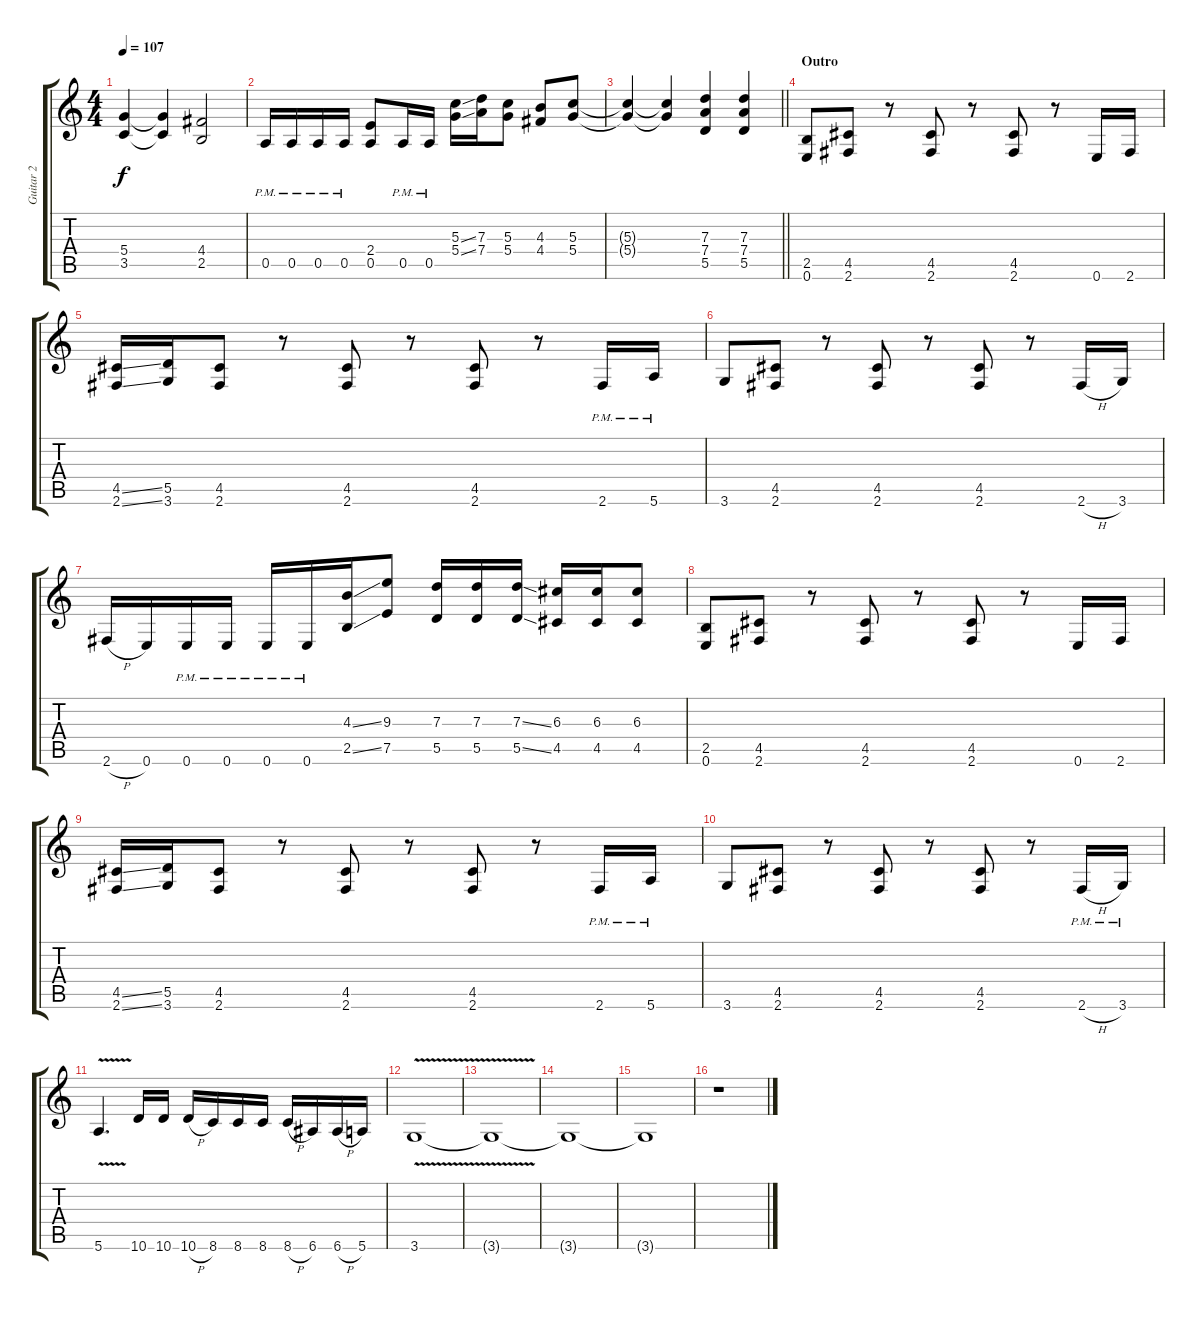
\track ("Guitar 2" "Guitar 2") {instrument overdrivenguitar}
\staff {score tabs}
\tuning (E4 B3 G3 D3 A2 E2) {hide}
\ts (4 4)
\tempo 107
\clef g2
\ks c
(5.4{t} 3.5{t}).4{dy f} (5.4{t} 3.5{t}).4 (4.4 2.5).2 |
0.5{pm}.16 0.5{pm}.16 0.5{pm}.16 0.5{pm}.16 (2.4 0.5).8 0.5{pm}.16 0.5{pm}.16 (5.3{ss} 5.4{ss}).16 (7.3 7.4).16 (5.3 5.4).8 (4.3 4.4).8 (5.3 5.4).8 |
\barLineRight lightlight
(5.3{t} 5.4{t}).4 (5.3{t} 5.4{t}).4 (7.3 7.4 5.5).4 (7.3 7.4 5.5).4 |
\section ("" "Outro")
(2.5 0.6).8 (4.5 2.6).8 r.8 (4.5 2.6).8 r.8 (4.5 2.6).8 r.8 0.6.16 2.6.16 |
(4.5{ss} 2.6{ss}).16 (5.5 3.6).16 (4.5 2.6).8 r.8 (4.5 2.6).8 r.8 (4.5 2.6).8 r.8 2.6{pm}.16 5.6{pm}.16 |
3.6.8 (4.5 2.6).8 r.8 (4.5 2.6).8 r.8 (4.5 2.6).8 r.8 2.6{h}.16 3.6.16 |
2.6{h}.16 0.6.16 0.6{pm}.16 0.6{pm}.16 0.6{pm}.16 0.6{pm}.16 (4.3{ss} 2.5{ss}).16 (9.3 7.5).8 (7.3 5.5).16 (7.3 5.5).16 (7.3{ss} 5.5{ss}).16 (6.3 4.5).16 (6.3 4.5).16 (6.3 4.5).8 |
(2.5 0.6).8 (4.5 2.6).8 r.8 (4.5 2.6).8 r.8 (4.5 2.6).8 r.8 0.6.16 2.6.16 |
(4.5{ss} 2.6{ss}).16 (5.5 3.6).16 (4.5 2.6).8 r.8 (4.5 2.6).8 r.8 (4.5 2.6).8 r.8 2.6{pm}.16 5.6{pm}.16 |
3.6.8 (4.5 2.6).8 r.8 (4.5 2.6).8 r.8 (4.5 2.6).8 r.8 2.6{h pm}.16 3.6{pm}.16 |
5.6{v}.4{d} 10.6.16 10.6.16 10.6{h}.16 8.6.16 8.6.16 8.6.16 8.6{h}.16 6.6.16 6.6{h}.16 5.6.16 |
3.6{v}.1 |
3.6{t}.1 |
3.6{t}.1 |
3.6{t}.1 |
r.1
